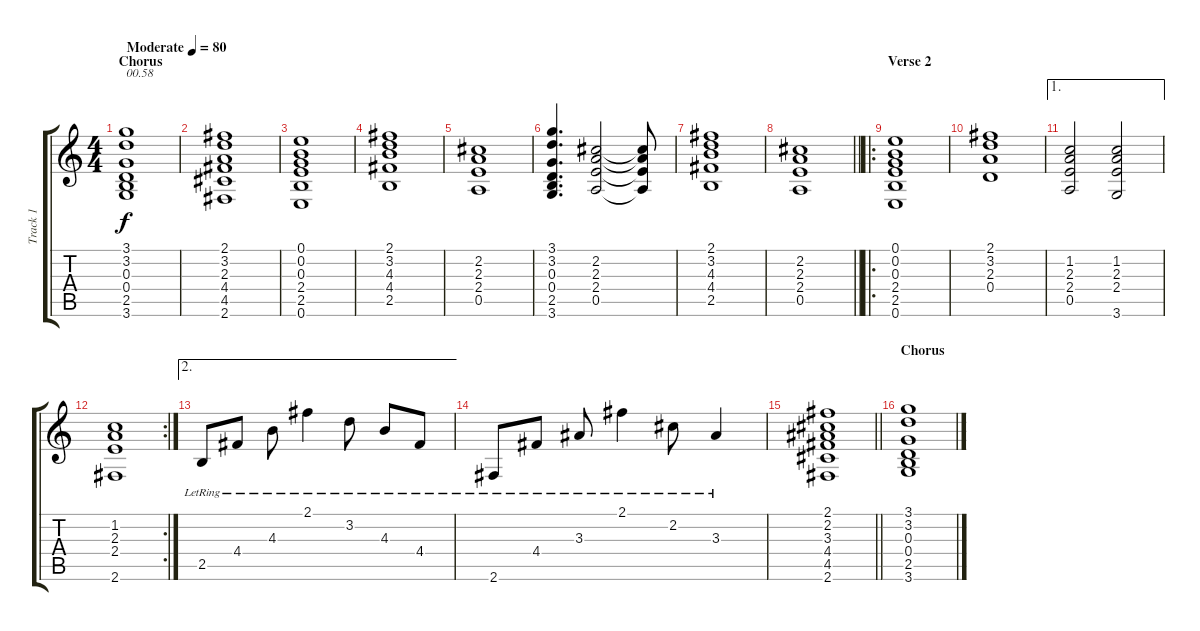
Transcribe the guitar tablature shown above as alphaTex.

\track ("Track 1" "Track 1") {instrument acousticguitarsteel}
\staff {score tabs}
\tuning (E4 B3 G3 D3 A2 E2) {hide}
\ts (4 4)
\section ("" "Chorus")
\tempo (80 "Moderate")
\clef g2
\ks c
(3.1 3.2 0.3 0.4 2.5 3.6).1{txt "00.58" dy f instrument acousticguitarsteel} |
(2.1 3.2 2.3 4.4 4.5 2.6).1 |
(0.1 0.2 0.3 2.4 2.5 0.6).1 |
(2.1 3.2 4.3 4.4 2.5).1 |
(2.2 2.3 2.4 0.5).1 |
(3.1 3.2 0.3 0.4 2.5 3.6).4{d} (2.2 2.3 2.4 0.5).2 (2.2{t} 2.3{t} 2.4{t} 0.5{t}).8 |
(2.1 3.2 4.3 4.4 2.5).1 |
\barLineRight lightlight
(2.2 2.3 2.4 0.5).1 |
\ro
\section ("" "Verse 2")
(0.1 0.2 0.3 2.4 2.5 0.6).1 |
(2.1 3.2 2.3 0.4).1 |
\ae 1
(1.2 2.3 2.4 0.5).2 (1.2 2.3 2.4 3.6).2 |
\rc 2
(1.2 2.3 2.4 2.6).1 |
\ae 2
2.5{lr}.8 4.4{lr}.8 4.3{lr}.8 2.1{lr}.4 3.2{lr}.8 4.3{lr}.8 4.4{lr}.8 |
2.6{lr}.8 4.4{lr}.8 3.3{lr}.8 2.1{lr}.4 2.2{lr}.8 3.3{lr}.4 |
\barLineRight lightlight
(2.1 2.2 3.3 4.4 4.5 2.6).1 |
\section ("" "Chorus")
(3.1 3.2 0.3 0.4 2.5 3.6).1
